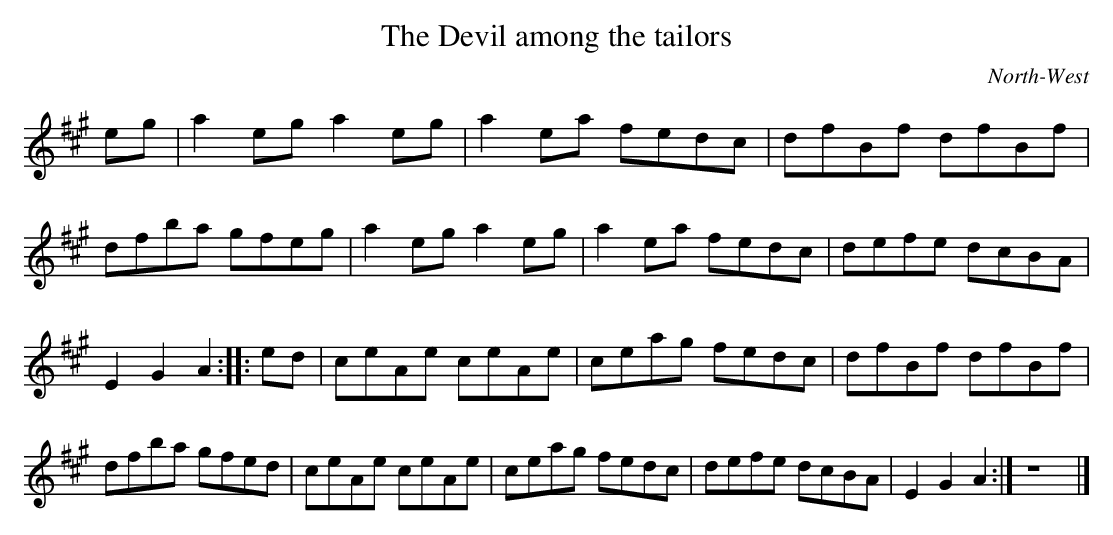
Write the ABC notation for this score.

X:1
T:The Devil among the tailors
C:North-West
L:1/8
K:A
eg |a2 eg a2 eg |a2 ea fedc |dfBf dfBf |dfba gfeg |a2 eg a2 eg |a2 ea fedc |defe dcBA |E2 G2 A2 ::ed |ceAe ceAe |ceag fedc |dfBf dfBf |dfba gfed |ceAe ceAe |ceag fedc |defe dcBA |E2 G2 A2 :|z8 |]
